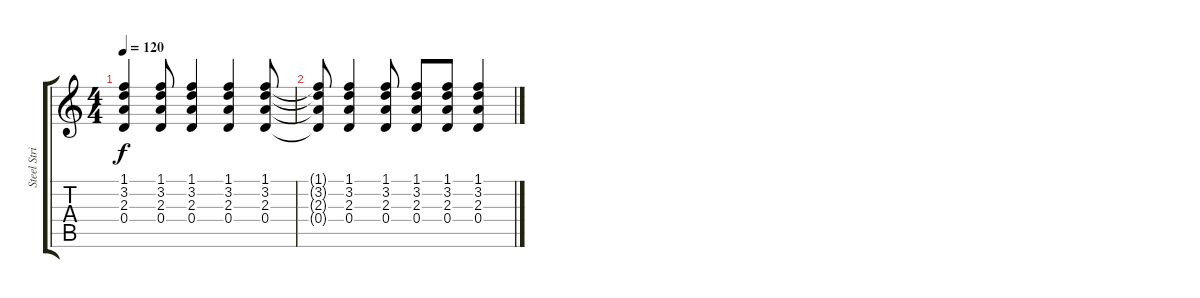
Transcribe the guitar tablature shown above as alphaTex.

\track ("Steel String Guitar 3" "Steel Stri") {instrument acousticguitarsteel}
\staff {score tabs}
\tuning (E4 B3 G3 D3 A2 E2) {hide}
\ts (4 4)
\tempo 120
\clef g2
\ks c
(1.1 3.2 2.3 0.4).4{dy f} (1.1 3.2 2.3 0.4).8 (1.1 3.2 2.3 0.4).4 (1.1 3.2 2.3 0.4).4 (1.1 3.2 2.3 0.4).8 |
(1.1{t} 3.2{t} 2.3{t} 0.4{t}).8 (1.1 3.2 2.3 0.4).4 (1.1 3.2 2.3 0.4).8 (1.1 3.2 2.3 0.4).8 (1.1 3.2 2.3 0.4).8 (1.1 3.2 2.3 0.4).4
